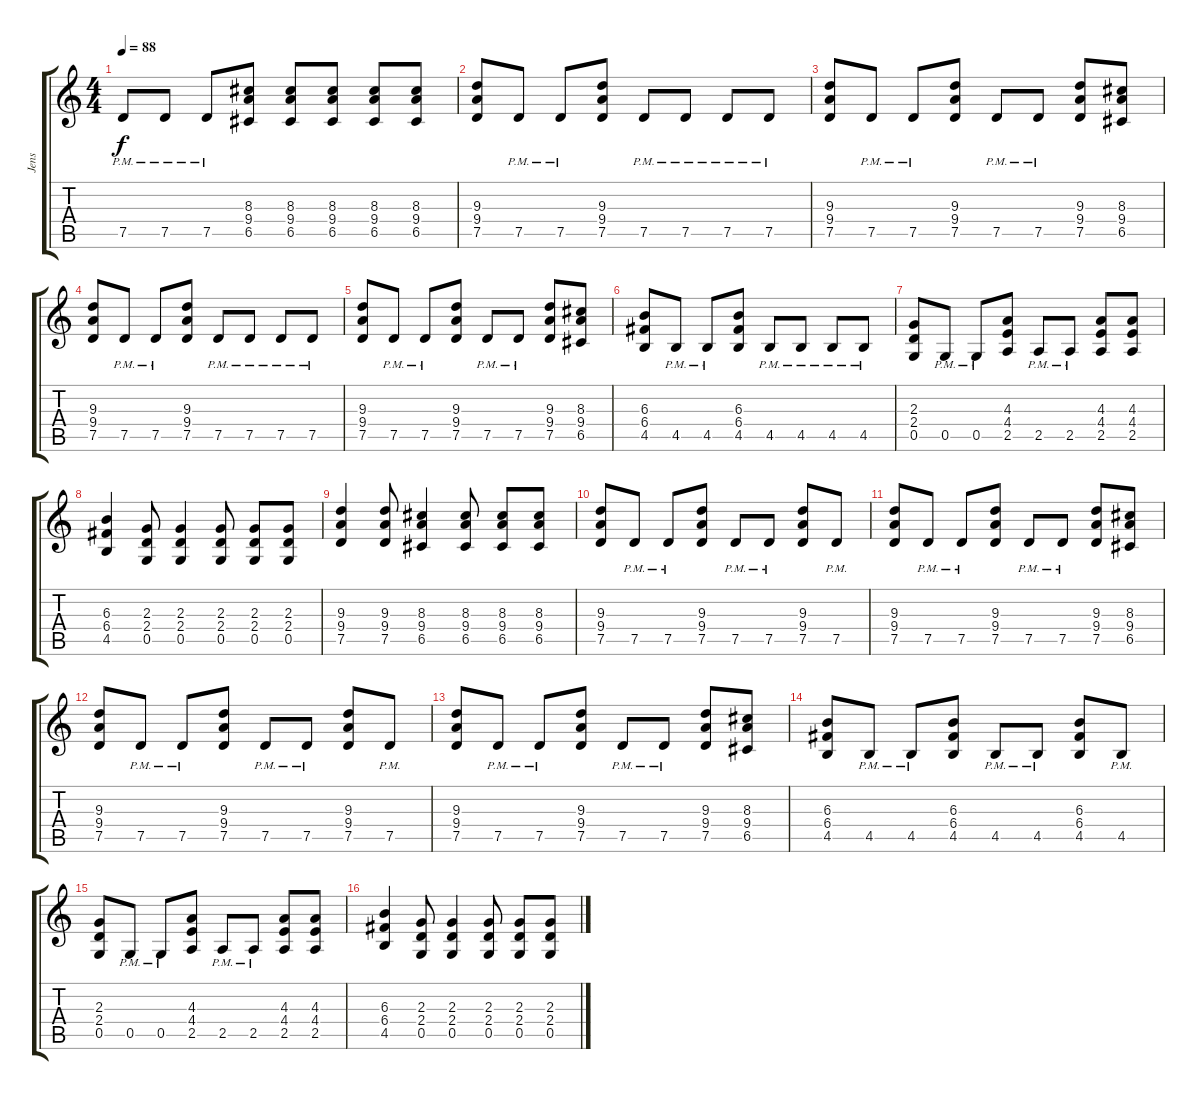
\track ("Jens" "Jens") {instrument distortionguitar}
\staff {score tabs}
\tuning (D4 A3 F3 C3 G2 D2) {hide}
\ts (4 4)
\tempo 88
\clef g2
\ks c
7.5{pm}.8{dy f} 7.5{pm}.8 7.5{pm}.8 (8.3 9.4 6.5).8 (8.3 9.4 6.5).8 (8.3 9.4 6.5).8 (8.3 9.4 6.5).8 (8.3 9.4 6.5).8 |
(9.3 9.4 7.5).8 7.5{pm}.8 7.5{pm}.8 (9.3 9.4 7.5).8 7.5{pm}.8 7.5{pm}.8 7.5{pm}.8 7.5{pm}.8 |
(9.3 9.4 7.5).8 7.5{pm}.8 7.5{pm}.8 (9.3 9.4 7.5).8 7.5{pm}.8 7.5{pm}.8 (9.3 9.4 7.5).8 (8.3 9.4 6.5).8 |
(9.3 9.4 7.5).8 7.5{pm}.8 7.5{pm}.8 (9.3 9.4 7.5).8 7.5{pm}.8 7.5{pm}.8 7.5{pm}.8 7.5{pm}.8 |
(9.3 9.4 7.5).8 7.5{pm}.8 7.5{pm}.8 (9.3 9.4 7.5).8 7.5{pm}.8 7.5{pm}.8 (9.3 9.4 7.5).8 (8.3 9.4 6.5).8 |
(6.3 6.4 4.5).8 4.5{pm}.8 4.5{pm}.8 (6.3 6.4 4.5).8 4.5{pm}.8 4.5{pm}.8 4.5{pm}.8 4.5{pm}.8 |
(2.3 2.4 0.5).8 0.5{pm}.8 0.5{pm}.8 (4.3 4.4 2.5).8 2.5{pm}.8 2.5{pm}.8 (4.3 4.4 2.5).8 (4.3 4.4 2.5).8 |
(6.3 6.4 4.5).4 (2.3 2.4 0.5).8 (2.3 2.4 0.5).4 (2.3 2.4 0.5).8 (2.3 2.4 0.5).8 (2.3 2.4 0.5).8 |
(9.3 9.4 7.5).4 (9.3 9.4 7.5).8 (8.3 9.4 6.5).4 (8.3 9.4 6.5).8 (8.3 9.4 6.5).8 (8.3 9.4 6.5).8 |
(9.3 9.4 7.5).8 7.5{pm}.8 7.5{pm}.8 (9.3 9.4 7.5).8 7.5{pm}.8 7.5{pm}.8 (9.3 9.4 7.5).8 7.5{pm}.8 |
(9.3 9.4 7.5).8 7.5{pm}.8 7.5{pm}.8 (9.3 9.4 7.5).8 7.5{pm}.8 7.5{pm}.8 (9.3 9.4 7.5).8 (8.3 9.4 6.5).8 |
(9.3 9.4 7.5).8 7.5{pm}.8 7.5{pm}.8 (9.3 9.4 7.5).8 7.5{pm}.8 7.5{pm}.8 (9.3 9.4 7.5).8 7.5{pm}.8 |
(9.3 9.4 7.5).8 7.5{pm}.8 7.5{pm}.8 (9.3 9.4 7.5).8 7.5{pm}.8 7.5{pm}.8 (9.3 9.4 7.5).8 (8.3 9.4 6.5).8 |
(6.3 6.4 4.5).8 4.5{pm}.8 4.5{pm}.8 (6.3 6.4 4.5).8 4.5{pm}.8 4.5{pm}.8 (6.3 6.4 4.5).8 4.5{pm}.8 |
(2.3 2.4 0.5).8 0.5{pm}.8 0.5{pm}.8 (4.3 4.4 2.5).8 2.5{pm}.8 2.5{pm}.8 (4.3 4.4 2.5).8 (4.3 4.4 2.5).8 |
(6.3 6.4 4.5).4 (2.3 2.4 0.5).8 (2.3 2.4 0.5).4 (2.3 2.4 0.5).8 (2.3 2.4 0.5).8 (2.3 2.4 0.5).8
